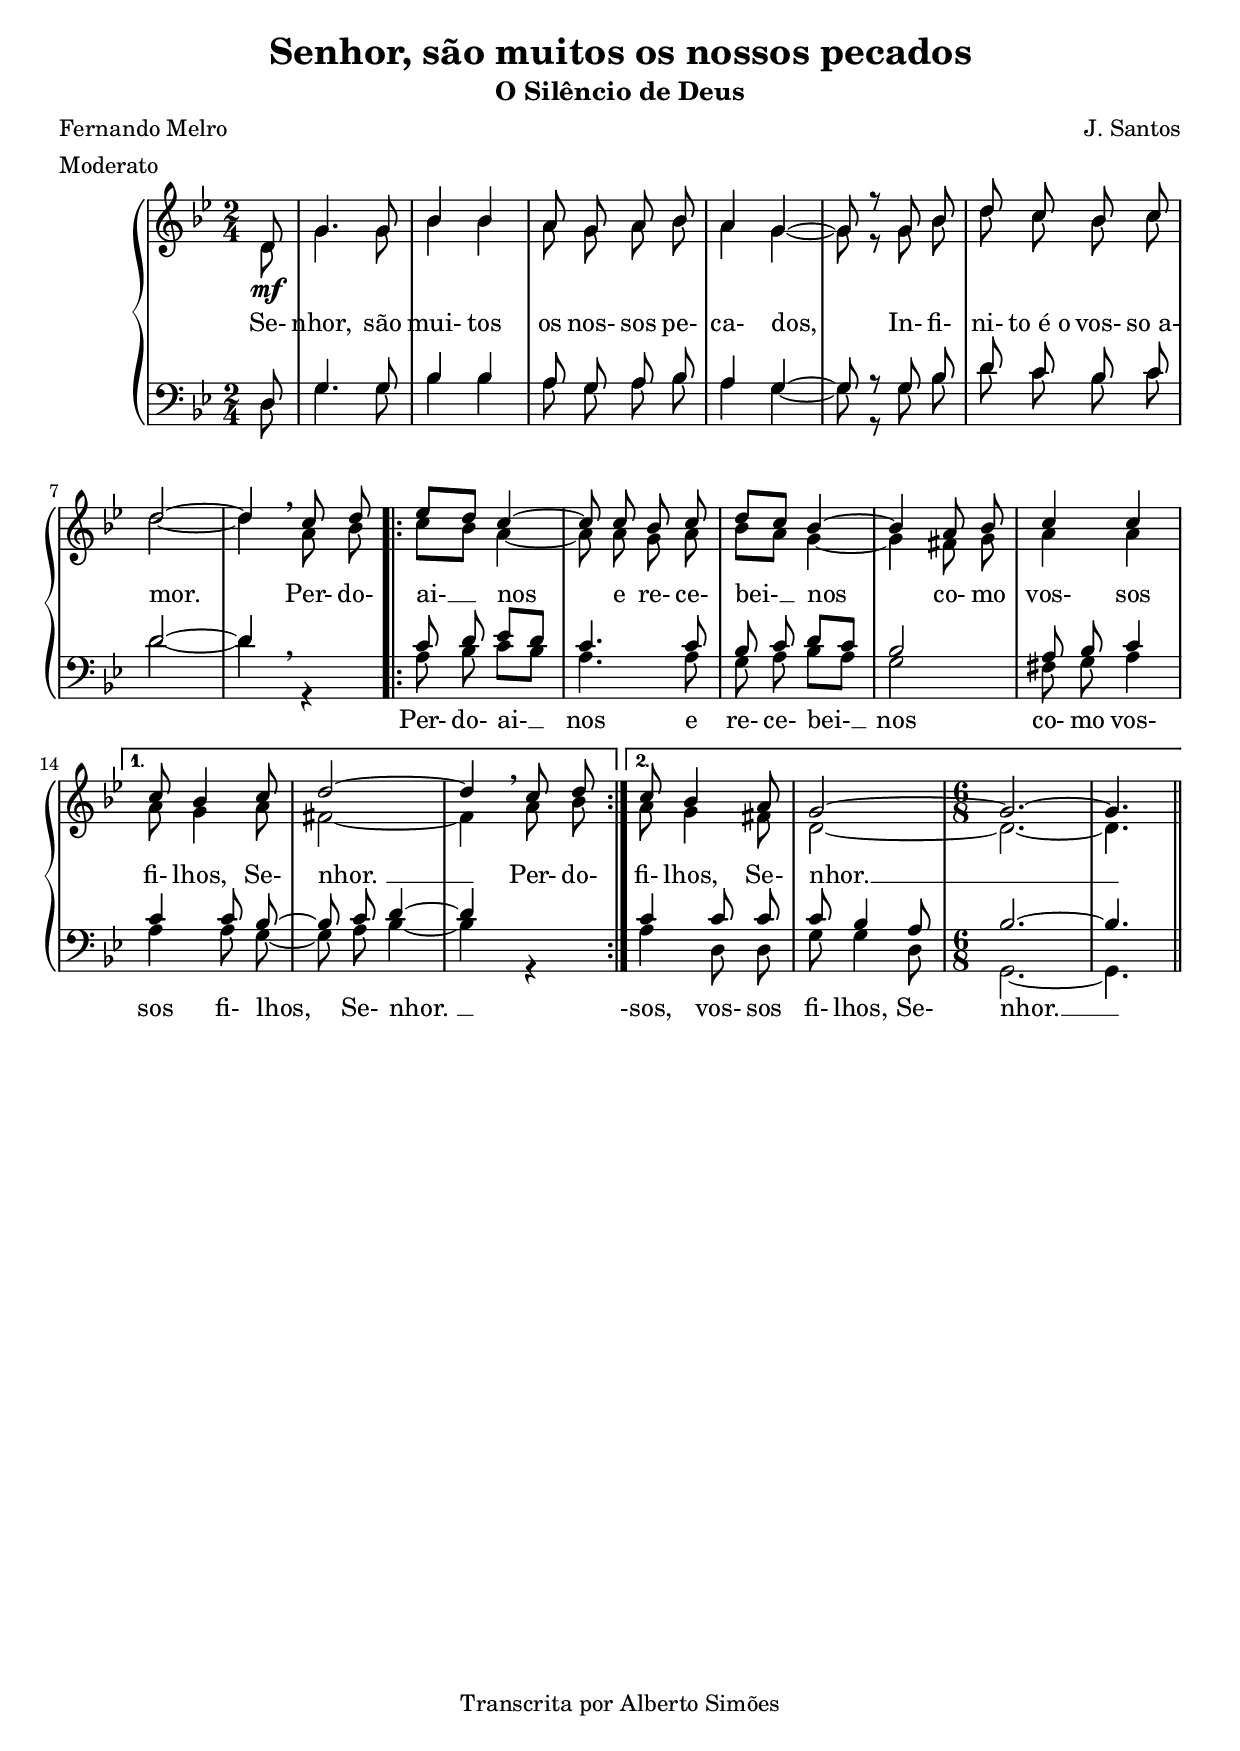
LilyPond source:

\version "2.14.0"

\header {
  title = "Senhor, são muitos os nossos pecados"
  subtitle = "O Silêncio de Deus"
  composer = "J. Santos"
  poet = "Fernando Melro"
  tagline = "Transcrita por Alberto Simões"

  ocasioes = "ofertorio"
  seccao   = "ofertorio"

  meter = "Moderato"
}

letra = \lyricmode {
  Se- nhor, são mui- tos os nos- sos pe- ca- dos,
  In- fi- ni- to_é_o vos- so_a- mor.
  Per- do- ai- __ nos e re- ce- bei- __ nos
  co- mo vos- sos fi- lhos, Se- nhor._ __
  Per- do- fi- lhos, Se- nhor. __ 
}

letraB = \lyricmode {
  \repeat unfold 18 { \skip 4 }
  Per- do- ai- __ nos e re- ce- bei- __ nos
  co- mo vos- sos fi- lhos, Se- nhor._ __
  -sos, vos- sos fi- lhos, Se- nhor. __
}

global = {
  \key bes \major
  \time 2/4
}

upperA = \relative c' {
  \voiceOne
  \autoBeamOff
  \partial 8 d8
  g4. g8
  bes4 bes
  a8 g a bes
  a4 g ~
  g8 r g bes
  d c bes c

  d2 ~ d4 \breathe c8 d
  \repeat volta 2 {
    ees8[ d] c4 ~ 
    c8 c8 bes c
    d8[ c] bes4 ~
    bes a8 bes
    c4 c
  }
  \alternative {
    { c8 bes4 c8 d2 ~ d4 \breathe c8 d }
    { c bes4 a8 g2 ~ \time 6/8 g2. ~ |  g4.}
  }
  \bar "||"
}

upperB = \relative c' {
  \autoBeamOff
  \partial 8 d8 \mf
  g4. g8
  bes4 bes
  a8 g a bes
  a4 g ~
  g8 r g bes
  d c bes c

  d2 ~ d4 a8 bes
  \repeat volta 2 {
    c8[ bes] a4 ~ 
    a8 a g a
    bes[ a] g4 ~
    g fis8 g
    a4 a
  }
  \alternative {
    { a8 g4 a8 fis2 ~ fis4 a8 bes }
    { a g4 fis8 d2 ~ \time 6/8 d2. ~ | d4. }
  }
}

upper =  {
  \global
  << \new Voice = "melody" \upperA \\ \upperB >>
}


lowerA = \relative c {
  \voiceOne
  \autoBeamOff
  \partial 8 d8 
  g4. g8
  bes4 bes
  a8 g a bes
  a4 g ~
  g8 r g bes
  d c bes c

  d2 ~ d4 \breathe s4
  \repeat volta 2 {
    c8 d ees[ d]
    c4. c8
    bes c d[ c]
    bes2
    a8 bes c4
  }
  \alternative {
    { c4 c8 bes ~ bes c d4 ~ d s4 }
    { c c8 c c bes4 a8 \time 6/8 bes2. ~ | bes4.}
  }
}

lowerB = \relative c {
  \autoBeamOff
  \partial 8 d8
  g4. g8
  bes4 bes
  a8 g a bes
  a4 g ~
  g8 r g bes
  d c bes c

  d2 ~ d4 r4 
  \repeat volta 2 {
    a8 bes c[ bes]
    a4. a8
    g a bes[ a]
    g2
    fis8 g a4
  }
  \alternative {
    { a4 a8 g ~ g a bes4 ~ bes r }
    { a4 d,8 d g g4 d8 \time 6/8 g,2. ~ | g4.}
  }
}

lower =  {
  \global\autoBeamOff
  \clef bass
  << \new Voice = "baixo" \lowerA \\ \lowerB >>
}

\score {
  <<
    \new PianoStaff <<
      \new Staff = "upper" \upper
      \new Staff = "lower" \lower
    >>
    \new Lyrics \with { alignAboveContext = "lower" }
    {
      \lyricsto "melody"
      \letra
    }
    \new Lyrics \with { alignBelowContext = "lower" }
    {
      \lyricsto "baixo"
      \letraB
    }
  >>
  \layout {
    \context { \Staff \RemoveEmptyStaves }
  }
  \midi { 
    \context {
      \Score
      tempoWholesPerMinute = #(ly:make-moment 72 4)
    }
  }
}
